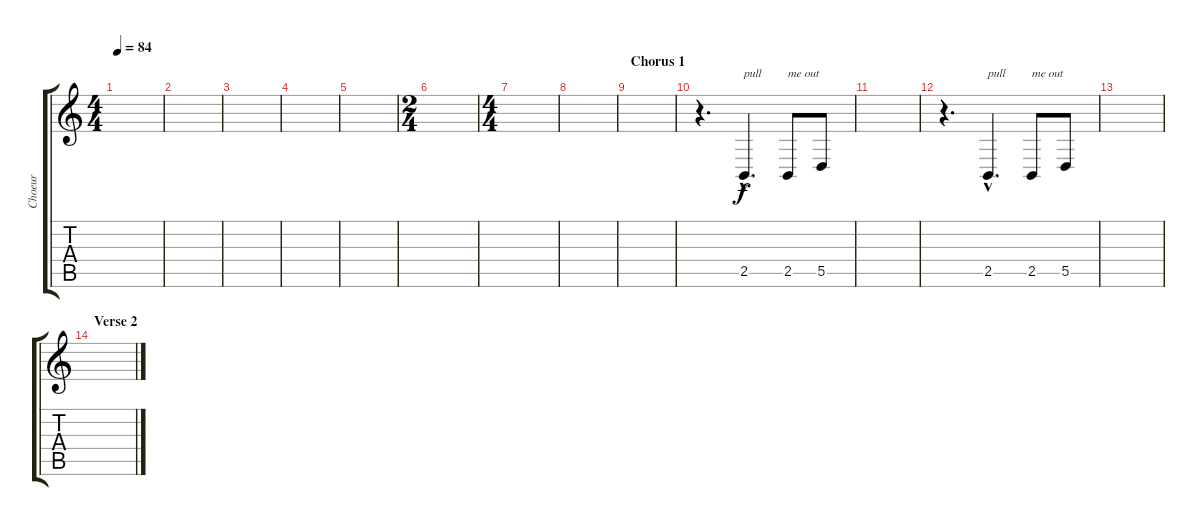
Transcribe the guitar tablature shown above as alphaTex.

\track ("Choeur" "Choeur") {instrument choiraahs}
\staff {score tabs}
\tuning (E4 B3 G3 D3 A2 E2) {hide}
\ts (4 4)
\tempo 84
\clef g2
\ks c
|
|
\section ("" "")
|
|
|
\ts (2 4)
|
\ts (4 4)
|
|
\section ("" "Chorus 1")
|
r.4{d} 2.5{hac}.4{d txt "pull"} 2.5.8{txt "me out"} 5.5.8 |
|
r.4{d} 2.5{hac}.4{d txt "pull"} 2.5.8{txt "me out"} 5.5.8 |
|
\section ("" "Verse 2")
